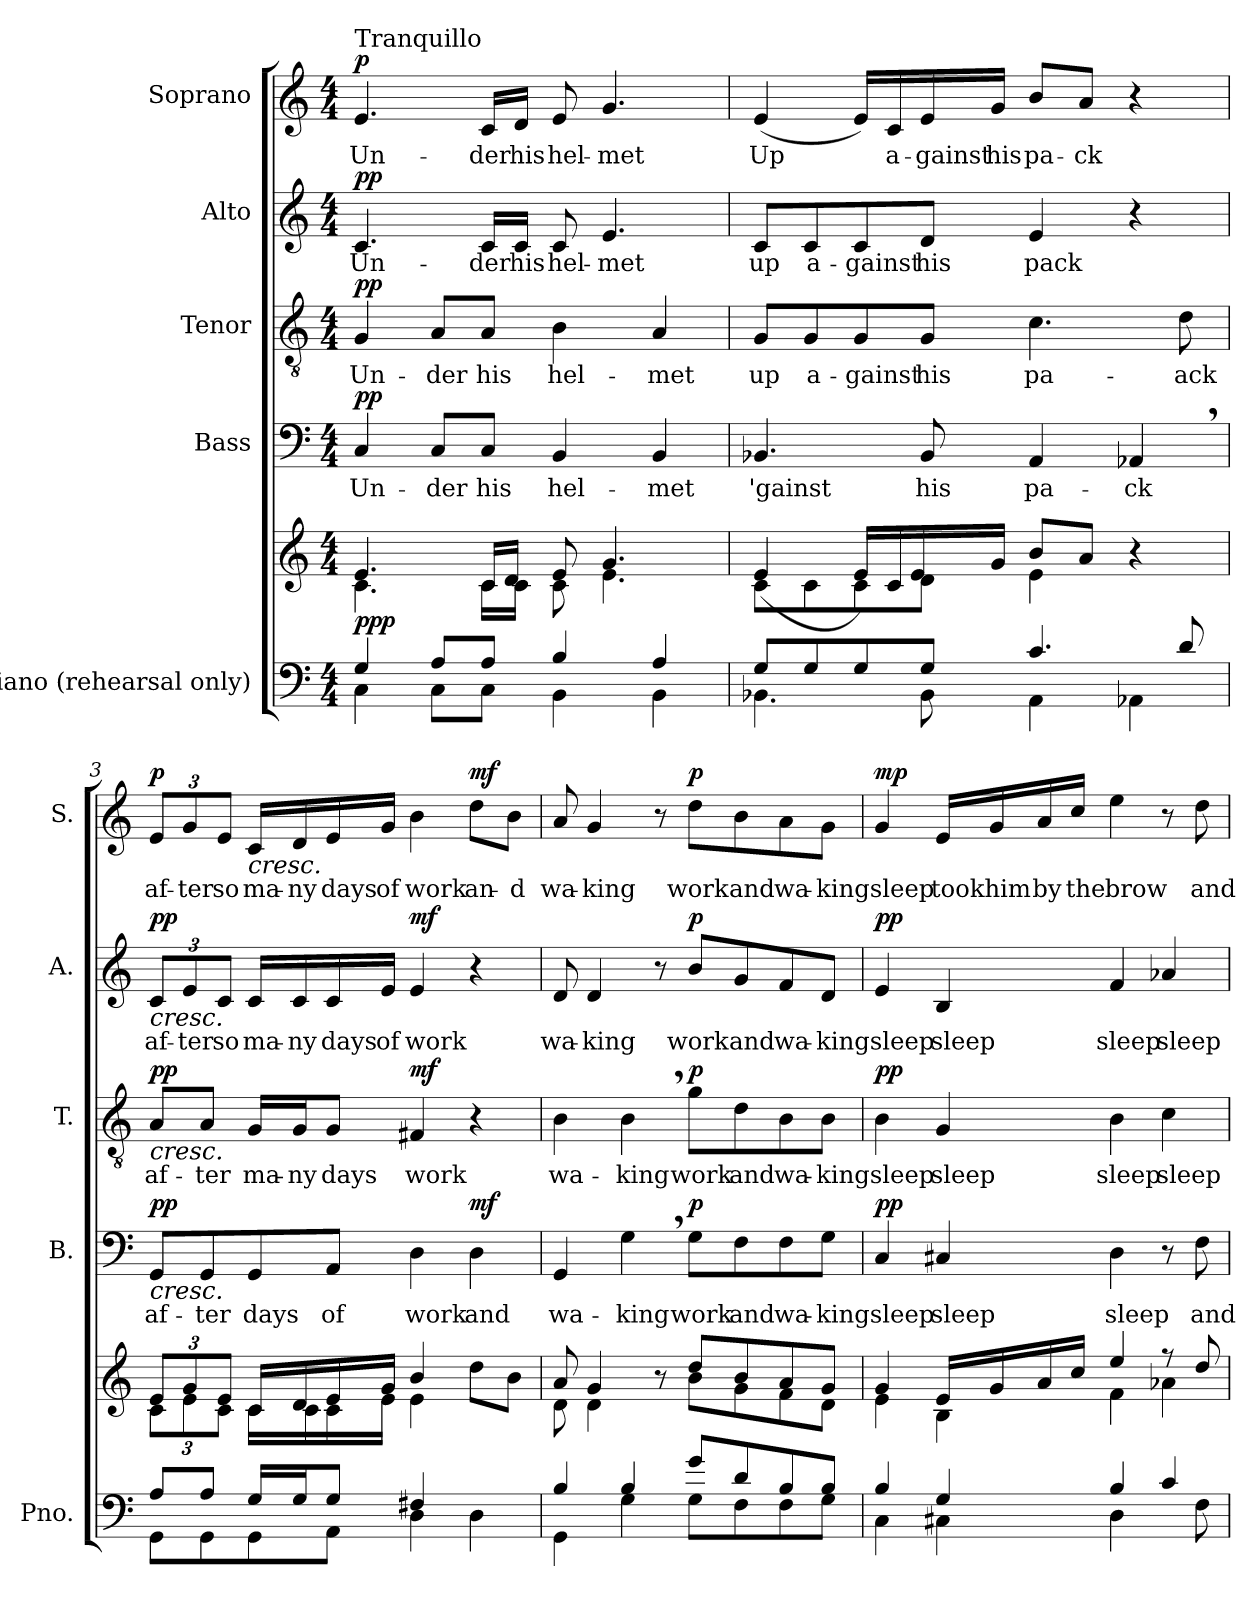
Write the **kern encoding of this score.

**kern	**kern	**dynam	**kern	**text	**dynam	**kern	**text	**dynam	**kern	**text	**dynam	**kern	**text	**dynam
*part5	*part5	*part5	*part4	*part4	*part4	*part3	*part3	*part3	*part2	*part2	*part2	*part1	*part1	*part1
*staff6	*staff5	*staff5/6	*staff4	*staff4	*staff4	*staff3	*staff3	*staff3	*staff2	*staff2	*staff2	*staff1	*staff1	*staff1
*I"Piano  (rehearsal only)	*	*	*I"Bass	*	*	*I"Tenor	*	*	*I"Alto	*	*	*I"Soprano	*	*
*I'Pno.	*	*	*I'B.	*	*	*I'T.	*	*	*I'A.	*	*	*I'S.	*	*
*clefF4	*clefG2	*	*clefF4	*	*	*clefGv2	*	*	*clefG2	*	*	*clefG2	*	*
*k[]	*k[]	*	*k[]	*	*	*k[]	*	*	*k[]	*	*	*k[]	*	*
*M4/4	*M4/4	*	*M4/4	*	*	*M4/4	*	*	*M4/4	*	*	*M4/4	*	*
*MM45	*MM45	*	*MM45	*	*	*MM45	*	*	*MM45	*	*	*MM45	*	*
=1	=1	=1	=1	=1	=1	=1	=1	=1	=1	=1	=1	=1	=1	=1
*^	*^	*	*	*	*	*	*	*	*	*	*	*	*	*
!	!	!	!	!	!	!	!	!	!	!	!	!	!	!LO:TX:t=Tranquillo	!	!
!	!	!	!	!LO:DY:b	!	!LO:LY:b	!LO:DY:b	!	!LO:LY:b	!LO:DY:b	!	!LO:LY:b	!LO:DY:b	!	!LO:LY:b	!LO:DY:b
4G/	4C\	4.c\	4.e/	ppp	4C/	Un-	pp	4G/	Un-	pp	4.c/	Un-	pp	4.e/	Un-	p
!	!	!	!	!	!	!LO:LY:b	!	!	!LO:LY:b	!	!	!	!	!	!	!
8A/L	8C\L	.	.	.	8C/L	-der	.	8A/L	-der	.	.	.	.	.	.	.
!	!	!	!	!	!	!LO:LY:b	!	!	!LO:LY:b	!	!	!LO:LY:b	!	!	!LO:LY:b	!
8A/J	8C\J	16c\LL	16c/LL	.	8C/J	his	.	8A/J	his	.	16c/LL	-der	.	16c/LL	-der	.
!	!	!	!	!	!	!	!	!	!	!	!	!LO:LY:b	!	!	!LO:LY:b	!
.	.	16c\JJ	16d/JJ	.	.	.	.	.	.	.	16c/JJ	his	.	16d/JJ	his	.
!	!	!	!	!	!	!LO:LY:b	!	!	!LO:LY:b	!	!	!LO:LY:b	!	!	!LO:LY:b	!
4B/	4BB\	8c\	8e/	.	4BB/	hel-	.	4B\	hel-	.	8c/	hel-	.	8e/	hel-	.
!	!	!	!	!	!	!	!	!	!	!	!	!LO:LY:b	!	!	!LO:LY:b	!
.	.	4.e\	4.g/	.	.	.	.	.	.	.	4.e/	-met	.	4.g/	-met	.
!	!	!	!	!	!	!LO:LY:b	!	!	!LO:LY:b	!	!	!	!	!	!	!
4A/	4BB\	.	.	.	4BB/	-met	.	4A/	-met	.	.	.	.	.	.	.
=2	=2	=2	=2	=2	=2	=2	=2	=2	=2	=2	=2	=2	=2	=2	=2	=2
!	!	!	!	!	!	!LO:LY:b	!	!	!LO:LY:b	!	!	!LO:LY:b	!	!	!LO:LY:b	!
8G/L	4.BB-X\	8c\L	(>4e/	.	4.BB-X/	'gainst	.	8G/L	up	.	8c/L	up	.	(<4e/	Up	.
!	!	!	!	!	!	!	!	!	!LO:LY:b	!	!	!LO:LY:b	!	!	!	!
8G/	.	8c\	.	.	.	.	.	8G/	a-	.	8c/	a-	.	.	.	.
!	!	!	!	!	!	!	!	!	!LO:LY:b	!	!	!LO:LY:b	!	!	!	!
8G/	.	8c\	16e/LL)	.	.	.	.	8G/	-gainst	.	8c/	-gainst	.	16e/LL)	.	.
!	!	!	!	!	!	!	!	!	!	!	!	!	!	!	!LO:LY:b	!
.	.	.	16c/	.	.	.	.	.	.	.	.	.	.	16c/	a-	.
!	!	!	!	!	!	!LO:LY:b	!	!	!LO:LY:b	!	!	!LO:LY:b	!	!	!LO:LY:b	!
8G/J	8BB-\	8d\J	16e/	.	8BB-/	his	.	8G/J	his	.	8d/J	his	.	16e/	-gainst	.
!	!	!	!	!	!	!	!	!	!	!	!	!	!	!	!LO:LY:b	!
.	.	.	16g/JJ	.	.	.	.	.	.	.	.	.	.	16g/JJ	his	.
!	!	!	!	!	!	!LO:LY:b	!	!	!LO:LY:b	!	!	!LO:LY:b	!	!	!LO:LY:b	!
4.c/	4AA\	4e\	8b/L	.	4AA/	pa-	.	4.c\	pa-	.	4e/	pack	.	8b/L	pa-	.
!	!	!	!	!	!	!	!	!	!	!	!	!	!	!	!LO:LY:b	!
.	.	.	8a/J	.	.	.	.	.	.	.	.	.	.	8a/J	-ck	.
!	!	!	!	!	!	!LO:LY:b	!	!	!	!	!	!	!	!	!	!
.	4AA-X\	4r	4ryy	.	4AA-X,/	-ck	.	.	.	.	4r	.	.	4r	.	.
!	!	!	!	!	!	!	!	!	!LO:LY:b	!	!	!	!	!	!	!
8d/	.	.	.	.	.	.	.	8d\	-ack	.	.	.	.	.	.	.
=3	=3	=3	=3	=3	=3	=3	=3	=3	=3	=3	=3	=3	=3	=3	=3	=3
*	*	*Xbrackettup	*	*	*	*	*	*	*	*	*	*	*	*	*	*
!	!	!	!	!	!	!LO:LY:b	!LO:HP:b	!	!LO:LY:b	!LO:HP:b	!	!	!	!	!	!
*	*	*	*	*	*	*	*	*	*	*	*Xbrackettup	*	*	*	*	*
!	!	!	!	!	!	!	!	!	!	!	!	!LO:LY:b	!LO:HP:b	!	!	!
*	*	*	*	*	*	*	*	*	*	*	*	*	*	*Xbrackettup	*	*
!	!	!	!	!	!	!	!LO:DY:n=1:b	!	!	!LO:DY:n=1:b	!	!	!LO:DY:n=1:b	!	!LO:LY:b	!LO:DY:b
8A/L	8GG\L	12e/L	12c\L	.	8GG/L	af-	< pp	8A/L	af-	< pp	12c/L	af-	< pp	12e/L	af-	p
!	!	!	!	!	!	!	!	!	!	!	!	!LO:LY:b	!	!	!LO:LY:b	!
.	.	12g/	12e\	.	.	.	.	.	.	.	12e/	-ter	.	12g/	-ter	.
!	!	!	!	!	!	!LO:LY:b	!	!	!LO:LY:b	!	!	!	!	!	!	!
8A/J	8GG\	.	.	.	8GG/	-ter	.	8A/J	-ter	.	.	.	.	.	.	.
!	!	!	!	!	!	!	!	!	!	!	!	!LO:LY:b	!	!	!LO:LY:b	!
.	.	12e/J	12c\J	.	.	.	.	.	.	.	12c/J	so	.	12e/J	so	.
!	!	!	!	!	!	!LO:LY:b	!	!	!LO:LY:b	!	!	!LO:LY:b	!	!	!LO:LY:b	!LO:HP:b
16G/LL	8GG\	16c/LL	16c\LL	.	8GG/	days	.	16G/LL	ma-	.	16c/LL	ma-	.	16c/LL	ma-	<
!	!	!	!	!	!	!	!	!	!LO:LY:b	!	!	!LO:LY:b	!	!	!LO:LY:b	!
16G/J	.	16d/	16c\	.	.	.	.	16G/J	-ny	.	16c/	-ny	.	16d/	-ny	.
!	!	!	!	!	!	!LO:LY:b	!	!	!LO:LY:b	!	!	!LO:LY:b	!	!	!LO:LY:b	!
8G/J	8AA\J	16e/	16c\	.	8AA/J	of	.	8G/J	days	.	16c/	days	.	16e/	days	.
!	!	!	!	!	!	!	!	!	!	!	!	!LO:LY:b	!	!	!LO:LY:b	!
.	.	16g/JJ	16e\JJ	.	.	.	.	.	.	.	16e/JJ	of	.	16g/JJ	of	.
!	!	!	!	!	!	!LO:LY:b	!	!	!LO:LY:b	!LO:DY:n=2:b	!	!LO:LY:b	!LO:DY:n=2:b	!	!LO:LY:b	!
4F#X/	4D\	4b/	4e\	.	4D\	work	.	4F#X/	work	mf	4e/	work	mf	4b\	work	.
!	!	!	!	!	!	!LO:LY:b	!LO:DY:n=2:b	!	!	!	!	!	!	!	!LO:LY:b	!LO:DY:b
4D\	4ryy	8dd\L	4ryy	.	4D\	and	mf	4r	.	.	4r	.	.	8dd\L	an-	mf
!	!	!	!	!	!	!	!	!	!	!	!	!	!	!	!LO:LY:b	!
.	.	8b\J	.	.	.	.	.	.	.	.	.	.	.	8b\J	-d	.
*v	*v	*	*	*	*	*	*	*	*	*	*	*	*	*	*	*
*	*v	*v	*	*	*	*	*	*	*	*	*	*	*	*	*
.	.	.	.	.	[	.	.	[	.	.	[	.	.	[
!!LO:LB:g=z
=4	=4	=4	=4	=4	=4	=4	=4	=4	=4	=4	=4	=4	=4	=4
*^	*^	*	*	*	*	*	*	*	*	*	*	*	*	*
!	!	!	!	!	!	!LO:LY:b	!	!	!LO:LY:b	!	!	!LO:LY:b	!	!	!LO:LY:b	!
4B/	4GG\	8a/	8d\	.	4GG/	wa-	.	4B\	wa-	.	8d/	wa-	.	8a/	wa-	.
!	!	!	!	!	!	!	!	!	!	!	!	!LO:LY:b	!	!	!LO:LY:b	!
.	.	4g/	4d\	.	.	.	.	.	.	.	4d/	-king	.	4g/	-king	.
!	!	!	!	!	!	!LO:LY:b	!	!	!LO:LY:b	!	!	!	!	!	!	!
4B/	4G\	.	.	.	4G,\	-king	.	4B,\	-king	.	.	.	.	.	.	.
.	.	8r	8ryy	.	.	.	.	.	.	.	8r	.	.	8r	.	.
!	!	!	!	!	!	!LO:LY:b	!LO:DY:b	!	!LO:LY:b	!LO:DY:b	!	!LO:LY:b	!LO:DY:b	!	!LO:LY:b	!LO:DY:b
8g/L	8G\L	8dd/L	8b\L	.	8G\L	work	p	8g\L	work	p	8b/L	work	p	8dd\L	work	p
!	!	!	!	!	!	!LO:LY:b	!	!	!LO:LY:b	!	!	!LO:LY:b	!	!	!LO:LY:b	!
8d/	8F\	8b/	8g\	.	8F\	and	.	8d\	and	.	8g/	and	.	8b\	and	.
!	!	!	!	!	!	!LO:LY:b	!	!	!LO:LY:b	!	!	!LO:LY:b	!	!	!LO:LY:b	!
8B/	8F\	8a/	8f\	.	8F\	wa-	.	8B\	wa-	.	8f/	wa-	.	8a\	wa-	.
!	!	!	!	!	!	!LO:LY:b	!	!	!LO:LY:b	!	!	!LO:LY:b	!	!	!LO:LY:b	!
8B/J	8G\J	8g/J	8d\J	.	8G\J	-king	.	8B\J	-king	.	8d/J	-king	.	8g\J	-king	.
=5	=5	=5	=5	=5	=5	=5	=5	=5	=5	=5	=5	=5	=5	=5	=5	=5
!	!	!	!	!	!	!LO:LY:b	!LO:DY:b	!	!LO:LY:b	!LO:DY:b	!	!LO:LY:b	!LO:DY:b	!	!LO:LY:b	!LO:DY:b
4B/	4C\	4g/	4e\	.	4C/	sleep	pp	4B\	sleep	pp	4e/	sleep	pp	4g/	sleep	mp
!	!	!	!	!	!	!LO:LY:b	!	!	!LO:LY:b	!	!	!LO:LY:b	!	!	!LO:LY:b	!
4G/	4C#X\	16e/LL	4B\	.	4C#X/	sleep	.	4G/	sleep	.	4B/	sleep	.	16e/LL	took	.
!	!	!	!	!	!	!	!	!	!	!	!	!	!	!	!LO:LY:b	!
.	.	16g/	.	.	.	.	.	.	.	.	.	.	.	16g/	him	.
!	!	!	!	!	!	!	!	!	!	!	!	!	!	!	!LO:LY:b	!
.	.	16a/	.	.	.	.	.	.	.	.	.	.	.	16a/	by	.
!	!	!	!	!	!	!	!	!	!	!	!	!	!	!	!LO:LY:b	!
.	.	16cc/JJ	.	.	.	.	.	.	.	.	.	.	.	16cc/JJ	the	.
!	!	!	!	!	!	!LO:LY:b	!	!	!LO:LY:b	!	!	!LO:LY:b	!	!	!LO:LY:b	!
4B/	4D\	4ee/	4f\	.	4D\	sleep	.	4B\	sleep	.	4f/	sleep	.	4ee\	brow	.
!	!	!	!	!	!	!	!	!	!LO:LY:b	!	!	!LO:LY:b	!	!	!	!
4c/	8ryy	8r	4a-X\	.	8r	.	.	4c\	sleep	.	4a-X/	sleep	.	8r	.	.
!	!	!	!	!	!	!LO:LY:b	!	!	!	!	!	!	!	!	!LO:LY:b	!
.	8F\	8dd/	.	.	8F\	and	.	.	.	.	.	.	.	8dd\	and	.
*v	*v	*	*	*	*	*	*	*	*	*	*	*	*	*	*	*
*	*v	*v	*	*	*	*	*	*	*	*	*	*	*	*	*
=	=	=	=	=	=	=	=	=	=	=	=	=	=	=
*-	*-	*-	*-	*-	*-	*-	*-	*-	*-	*-	*-	*-	*-	*-
